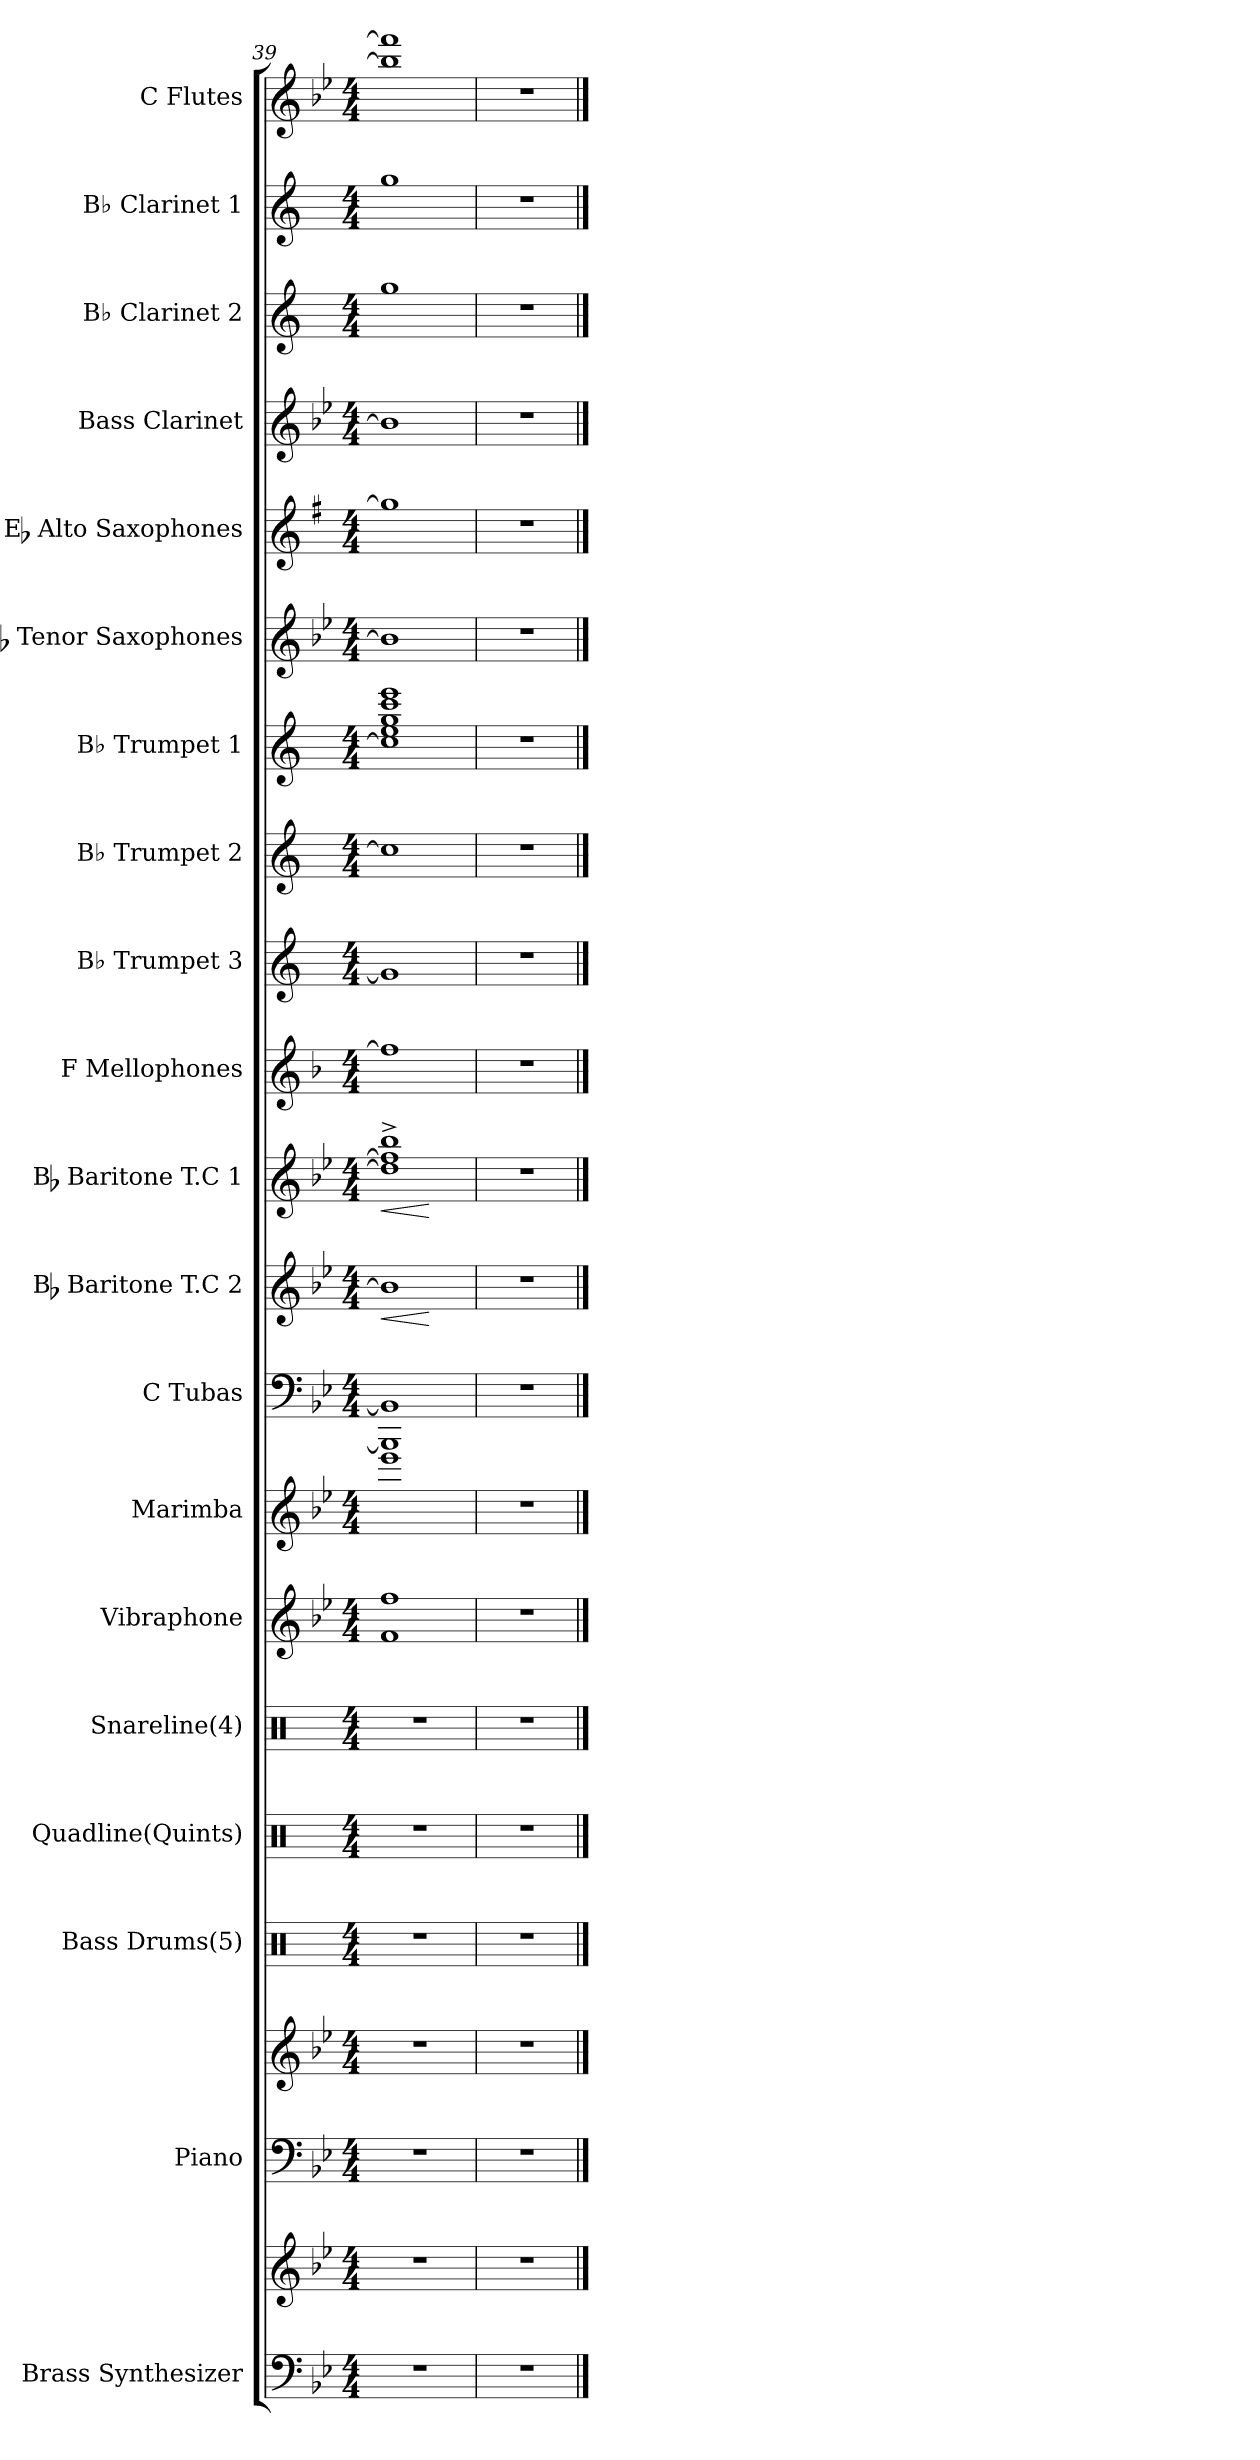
**kern	**kern	**kern	**kern	**kern	**kern	**kern	**kern	**kern	**kern	**kern	**dynam	**kern	**dynam	**kern	**kern	**kern	**kern	**kern	**kern	**kern	**kern	**kern	**kern
*part20	*part20	*part19	*part19	*part18	*part17	*part16	*part15	*part14	*part13	*part12	*part12	*part11	*part11	*part10	*part9	*part8	*part7	*part6	*part5	*part4	*part3	*part2	*part1
*staff22	*staff21	*staff20	*staff19	*staff18	*staff17	*staff16	*staff15	*staff14	*staff13	*staff12	*staff12	*staff11	*staff11	*staff10	*staff9	*staff8	*staff7	*staff6	*staff5	*staff4	*staff3	*staff2	*staff1
*I"Brass Synthesizer	*	*I"Piano	*	*I"Bass Drums(5)	*I"Quadline(Quints)	*I"Snareline(4)	*I"Vibraphone	*I"Marimba	*I"C Tubas	*I"Bb Baritone T.C 2	*	*I"Bb Baritone T.C 1	*	*I"F Mellophones	*I"B♭ Trumpet 3	*I"B♭ Trumpet 2	*I"B♭ Trumpet 1	*I"Bb Tenor Saxophones	*I"Eb Alto Saxophones	*I"Bass Clarinet	*I"B♭ Clarinet 2	*I"B♭ Clarinet 1	*I"C Flutes
*I'Synth.	*	*I'Pno.	*	*I'BD	*	*	*	*I'Marimba	*I'Tubas	*I'Baritone T.C 2	*	*I'Baritone T.C 1	*	*I'Mello	*I'B♭ Tpt. 3	*I'B♭ Tpt. 2	*I'B♭ Tpt. 1	*I'Tenor Saxes	*I'Alto Saxes	*I'B. Cl.	*I'B♭ Cl. 2	*I'B♭ Cl. 1	*I'Flutes
*clefF4	*clefG2	*clefF4	*clefG2	*clefX	*clefX	*clefX	*clefG2	*clefG2	*clefF4	*clefG2	*	*clefG2	*	*clefG2	*clefG2	*clefG2	*clefG2	*clefG2	*clefG2	*clefG2	*clefG2	*clefG2	*clefG2
*	*	*	*	*	*	*	*	*	*	*ITrd8c14	*	*ITrd8c14	*	*ITrd4c7	*ITrd1c2	*ITrd1c2	*ITrd1c2	*ITrd8c14	*ITrd5c9	*ITrd8c14	*ITrd1c2	*ITrd1c2	*
*k[b-e-]	*k[b-e-]	*k[b-e-]	*k[b-e-]	*k[]	*k[]	*k[]	*k[b-e-]	*k[b-e-]	*k[b-e-]	*k[b-e-]	*	*k[b-e-]	*	*k[b-e-]	*k[b-e-]	*k[b-e-]	*k[b-e-]	*k[b-e-]	*k[b-e-]	*k[b-e-]	*k[b-e-]	*k[b-e-]	*k[b-e-]
*M4/4	*M4/4	*M4/4	*M4/4	*M4/4	*M4/4	*M4/4	*M4/4	*M4/4	*M4/4	*M4/4	*	*M4/4	*	*M4/4	*M4/4	*M4/4	*M4/4	*M4/4	*M4/4	*M4/4	*M4/4	*M4/4	*M4/4
=39	=39	=39	=39	=39	=39	=39	=39	=39	=39	=39	=39	=39	=39	=39	=39	=39	=39	=39	=39	=39	=39	=39	=39
!	!	!	!	!	!	!	!	!	!	!	!LO:HP:b	!	!LO:HP:b	!	!	!	!	!	!	!	!	!	!
1r	1r	1r	1r	1r	1r	1r	1f 1ff	1eee-	1BBB-] 1BB-]	1B-]	<	1d]^ 1f]^ 1b-^	<	1b-]	1f]	1b-]	1b-] 1dd 1ff 1bb- 1ddd	1B-]	1b-]	1B-]	1ff	1ff	1bb-] 1fff]
.	.	.	.	.	.	.	.	.	.	.	[	.	[	.	.	.	.	.	.	.	.	.	.
!!LO:PB:g=z
=40	=40	=40	=40	=40	=40	=40	=40	=40	=40	=40	=40	=40	=40	=40	=40	=40	=40	=40	=40	=40	=40	=40	=40
1r	1r	1r	1r	1r	1r	1r	1r	1r	1r	1r	.	1r	.	1r	1r	1r	1r	1r	1r	1r	1r	1r	1r
==	==	==	==	==	==	==	==	==	==	==	==	==	==	==	==	==	==	==	==	==	==	==	==
*-	*-	*-	*-	*-	*-	*-	*-	*-	*-	*-	*-	*-	*-	*-	*-	*-	*-	*-	*-	*-	*-	*-	*-
